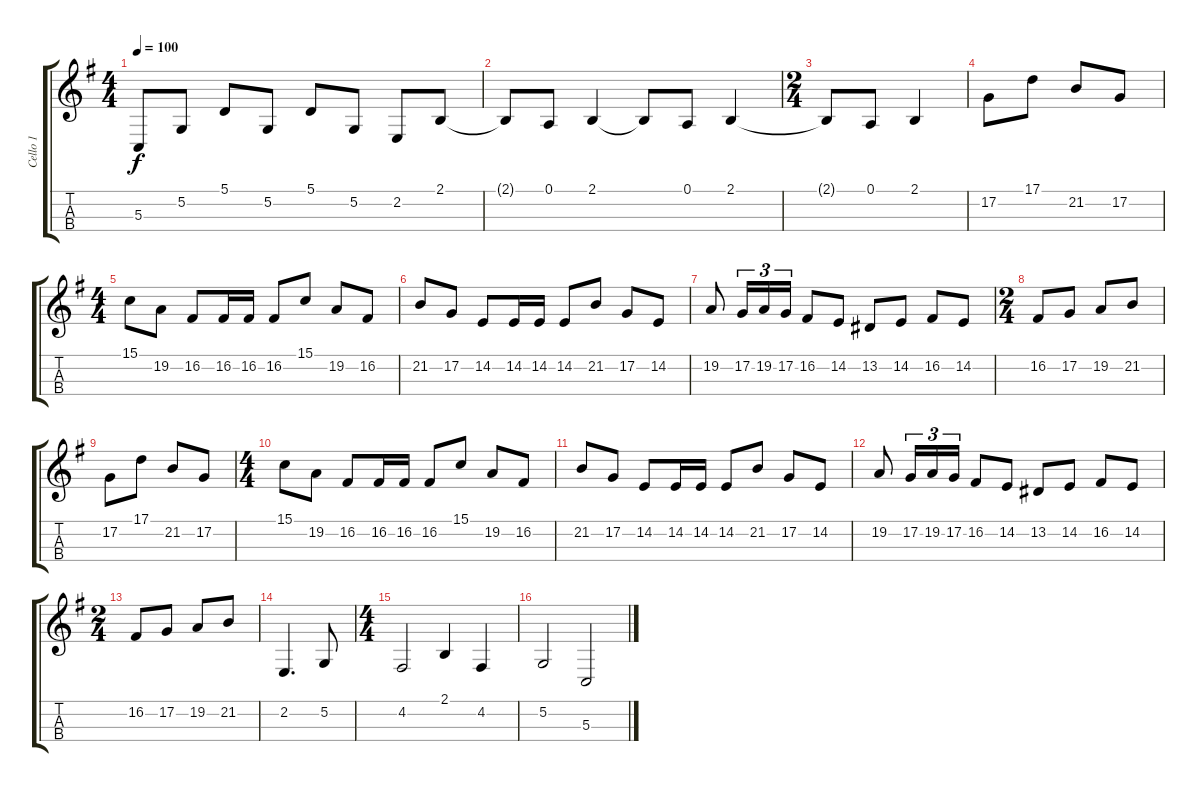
\track ("Cello 1" "Cello 1") {instrument cello}
\staff {score tabs}
\tuning (A3 D3 G2 C2) {hide}
\ts (4 4)
\tempo 100
\clef g2
\ks g
5.3.8{dy f} 5.2.8 5.1.8 5.2.8 5.1.8 5.2.8 2.2.8 2.1.8 |
2.1{t}.8 0.1.8 2.1.4 2.1{t}.8 0.1.8 2.1.4 |
\ts (2 4)
2.1{t}.8 0.1.8 2.1.4 |
17.2.8 17.1.8 21.2.8 17.2.8 |
\ts (4 4)
15.1.8 19.2.8 16.2.8 16.2.16 16.2.16 16.2.8 15.1.8 19.2.8 16.2.8 |
21.2.8 17.2.8 14.2.8 14.2.16 14.2.16 14.2.8 21.2.8 17.2.8 14.2.8 |
19.2.8 17.2.16{tu (3 2)} 19.2.16{tu (3 2)} 17.2.16{tu (3 2)} 16.2.8 14.2.8 13.2.8 14.2.8 16.2.8 14.2.8 |
\ts (2 4)
16.2.8 17.2.8 19.2.8 21.2.8 |
17.2.8 17.1.8 21.2.8 17.2.8 |
\ts (4 4)
15.1.8 19.2.8 16.2.8 16.2.16 16.2.16 16.2.8 15.1.8 19.2.8 16.2.8 |
21.2.8 17.2.8 14.2.8 14.2.16 14.2.16 14.2.8 21.2.8 17.2.8 14.2.8 |
19.2.8 17.2.16{tu (3 2)} 19.2.16{tu (3 2)} 17.2.16{tu (3 2)} 16.2.8 14.2.8 13.2.8 14.2.8 16.2.8 14.2.8 |
\ts (2 4)
16.2.8 17.2.8 19.2.8 21.2.8 |
2.2.4{d} 5.2.8 |
\ts (4 4)
4.2.2 2.1.4 4.2.4 |
5.2.2 5.3.2
